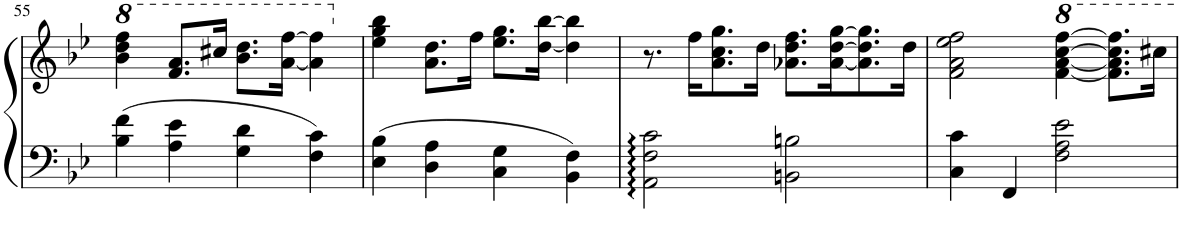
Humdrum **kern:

**kern	**kern
*part1	*part1
*staff2	*staff1
*I"Piano	*
*I'Pno.	*
!!LO:PB:g=z
*clefF4	*clefG2
*k[b-e-]	*k[b-e-]
*M4/4	*M4/4
*met(c)	*met(c)
*	*8va
=55	=55
4B-\ 4f\	4bb-\ 4ddd\ 4fff\
4A\ 4e-\	8.ff/ 8.aa/L
.	16ccc#X/Jk
4G\ 4d\	8.bb-\ 8.ddd\L
.	[16aa\ [16fff\Jk
4F\ 4c\	4aa\] 4fff\]
=56	=56
*	*X8va
4E-\ 4B-\	4ee-\ 4gg\ 4bb-\
4D\ 4A\	8.a\ 8.dd\L
.	16ff\Jk
4C\ 4G\	8.ee-\ 8.gg\L
.	[16dd\ [16bb-\Jk
4BB-\ 4F\	4dd\] 4bb-\]
=57	=57
2AA\ 2F\ 2c\	8.r
.	16ff\KL
.	8.a\ 8.cc\ 8.gg\
.	16dd\Jk
2BBn\ 2Bn\	8.a-X\ 8.dd\ 8.ff\L
.	[16a-\ [16dd\ [16gg\K
.	8.a-\] 8.dd\] 8.gg\]
.	16dd\Jk
=58	=58
4C\ 4c\	2f\ 2a\ 2ee-\ 2ff\
4FF/	.
2F\ 2A\ 2e-\	[4ff\ [4aa\ [4ccc\ [4fff\
.	8.ff\] 8.aa\] 8.ccc\] 8.fff\]L
.	16ccc#X\Jk
=	=
*-	*-
